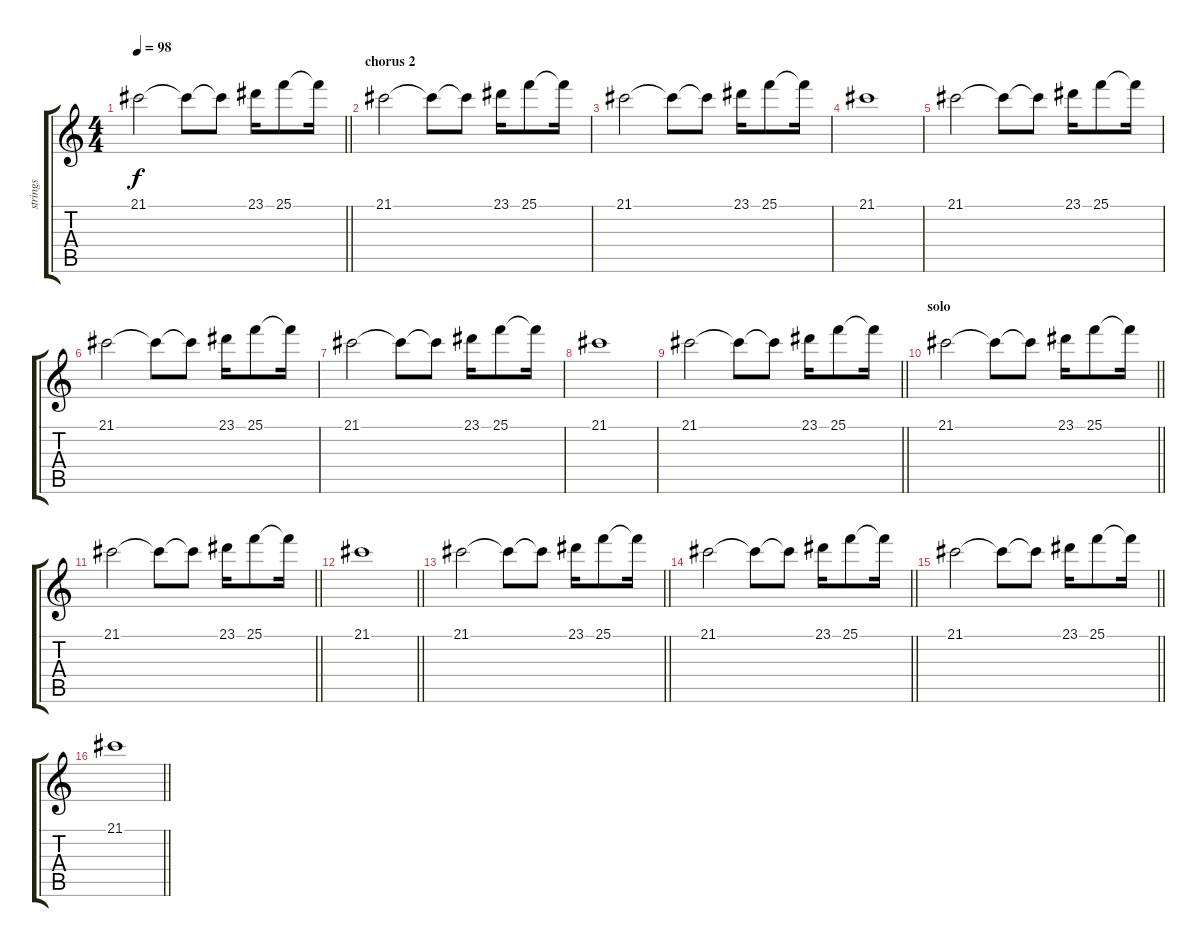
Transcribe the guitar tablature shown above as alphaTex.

\track ("strings" "strings") {instrument tremolostrings}
\staff {score tabs}
\tuning (E4 B3 G3 D3 A2 E2) {hide}
\ts (4 4)
\tempo 98
\clef g2
\barLineRight lightlight
\ks c
21.1.2{dy f} 21.1{t}.8 21.1{t}.8 23.1.16 25.1.8 25.1{t}.16 |
\section ("" "chorus 2")
21.1.2 21.1{t}.8 21.1{t}.8 23.1.16 25.1.8 25.1{t}.16 |
21.1.2 21.1{t}.8 21.1{t}.8 23.1.16 25.1.8 25.1{t}.16 |
21.1.1 |
21.1.2 21.1{t}.8 21.1{t}.8 23.1.16 25.1.8 25.1{t}.16 |
21.1.2 21.1{t}.8 21.1{t}.8 23.1.16 25.1.8 25.1{t}.16 |
21.1.2 21.1{t}.8 21.1{t}.8 23.1.16 25.1.8 25.1{t}.16 |
21.1.1 |
\barLineRight lightlight
21.1.2 21.1{t}.8 21.1{t}.8 23.1.16 25.1.8 25.1{t}.16 |
\section ("" "solo ")
\barLineRight lightlight
21.1.2 21.1{t}.8 21.1{t}.8 23.1.16 25.1.8 25.1{t}.16 |
\barLineRight lightlight
21.1.2 21.1{t}.8 21.1{t}.8 23.1.16 25.1.8 25.1{t}.16 |
\barLineRight lightlight
21.1.1 |
\barLineRight lightlight
21.1.2 21.1{t}.8 21.1{t}.8 23.1.16 25.1.8 25.1{t}.16 |
\barLineRight lightlight
21.1.2 21.1{t}.8 21.1{t}.8 23.1.16 25.1.8 25.1{t}.16 |
\barLineRight lightlight
21.1.2 21.1{t}.8 21.1{t}.8 23.1.16 25.1.8 25.1{t}.16 |
\barLineRight lightlight
21.1.1
